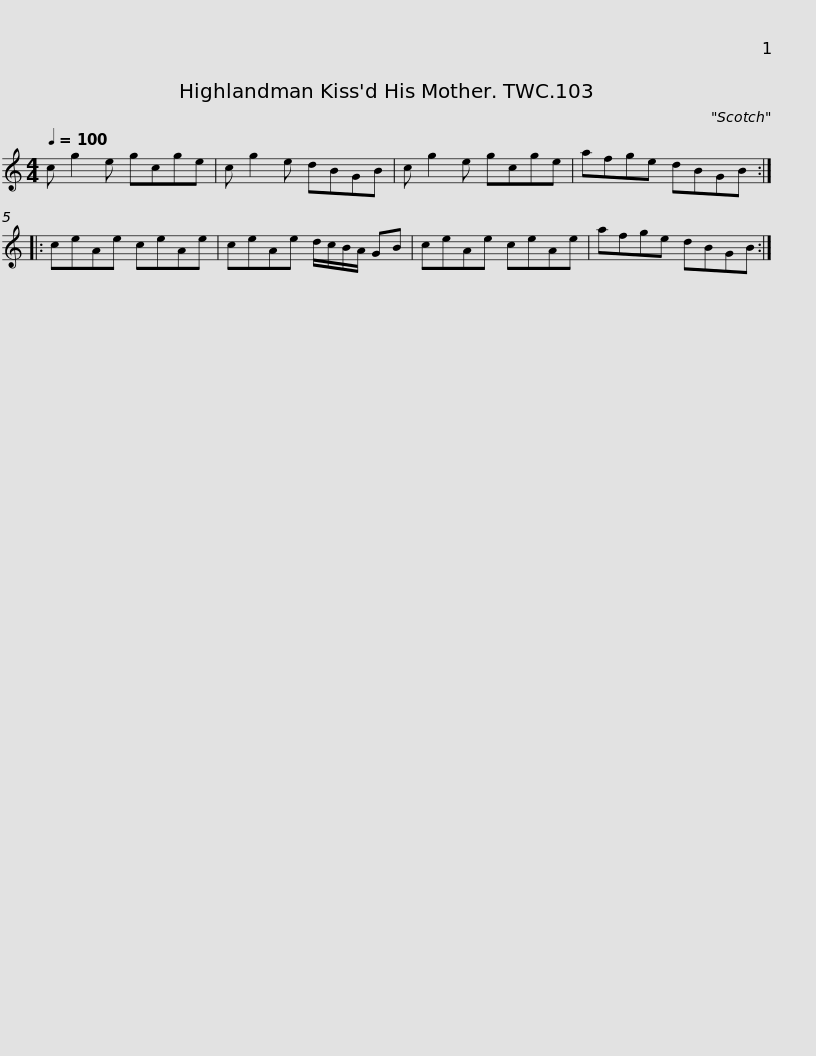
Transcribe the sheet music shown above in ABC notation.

X:1
L:1/8
Q:1/4=100
M:4/4
I:linebreak $
K:C
V:1 treble
V:1
 c g2 e gcge | c g2 e dBGB | c g2 e gcge | afge dBGB :: ceAe ceAe |$ %5
 ceAe d/c/B/A/ GB | ceAe ceAe | afge dBGB :| %8
